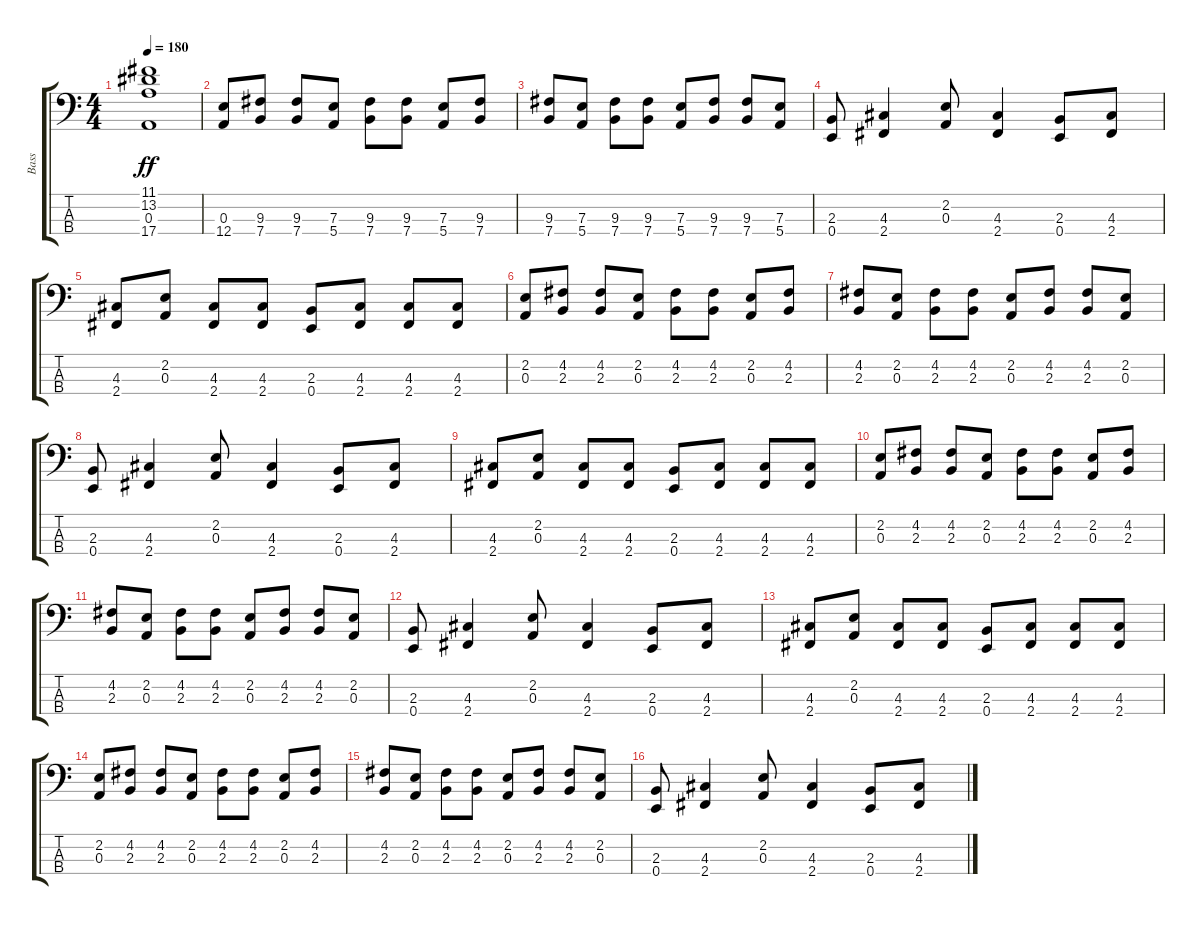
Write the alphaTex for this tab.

\track ("Bass" "Bass") {instrument electricbasspick}
\staff {score tabs}
\tuning (G2 D2 A1 E1) {hide}
\ts (4 4)
\tempo 180
\clef f4
\ks c
(11.1 13.2 0.3 17.4).1{dy ff} |
(0.3 12.4).8 (9.3 7.4).8 (9.3 7.4).8 (7.3 5.4).8 (9.3 7.4).8 (9.3 7.4).8 (7.3 5.4).8 (9.3 7.4).8 |
(9.3 7.4).8 (7.3 5.4).8 (9.3 7.4).8 (9.3 7.4).8 (7.3 5.4).8 (9.3 7.4).8 (9.3 7.4).8 (7.3 5.4).8 |
(2.3 0.4).8 (4.3 2.4).4 (2.2 0.3).8 (4.3 2.4).4 (2.3 0.4).8 (4.3 2.4).8 |
(4.3 2.4).8 (2.2 0.3).8 (4.3 2.4).8 (4.3 2.4).8 (2.3 0.4).8 (4.3 2.4).8 (4.3 2.4).8 (4.3 2.4).8 |
(2.2 0.3).8 (4.2 2.3).8 (4.2 2.3).8 (2.2 0.3).8 (4.2 2.3).8 (4.2 2.3).8 (2.2 0.3).8 (4.2 2.3).8 |
(4.2 2.3).8 (2.2 0.3).8 (4.2 2.3).8 (4.2 2.3).8 (2.2 0.3).8 (4.2 2.3).8 (4.2 2.3).8 (2.2 0.3).8 |
(2.3 0.4).8 (4.3 2.4).4 (2.2 0.3).8 (4.3 2.4).4 (2.3 0.4).8 (4.3 2.4).8 |
(4.3 2.4).8 (2.2 0.3).8 (4.3 2.4).8 (4.3 2.4).8 (2.3 0.4).8 (4.3 2.4).8 (4.3 2.4).8 (4.3 2.4).8 |
(2.2 0.3).8 (4.2 2.3).8 (4.2 2.3).8 (2.2 0.3).8 (4.2 2.3).8 (4.2 2.3).8 (2.2 0.3).8 (4.2 2.3).8 |
(4.2 2.3).8 (2.2 0.3).8 (4.2 2.3).8 (4.2 2.3).8 (2.2 0.3).8 (4.2 2.3).8 (4.2 2.3).8 (2.2 0.3).8 |
(2.3 0.4).8 (4.3 2.4).4 (2.2 0.3).8 (4.3 2.4).4 (2.3 0.4).8 (4.3 2.4).8 |
(4.3 2.4).8 (2.2 0.3).8 (4.3 2.4).8 (4.3 2.4).8 (2.3 0.4).8 (4.3 2.4).8 (4.3 2.4).8 (4.3 2.4).8 |
(2.2 0.3).8 (4.2 2.3).8 (4.2 2.3).8 (2.2 0.3).8 (4.2 2.3).8 (4.2 2.3).8 (2.2 0.3).8 (4.2 2.3).8 |
(4.2 2.3).8 (2.2 0.3).8 (4.2 2.3).8 (4.2 2.3).8 (2.2 0.3).8 (4.2 2.3).8 (4.2 2.3).8 (2.2 0.3).8 |
(2.3 0.4).8 (4.3 2.4).4 (2.2 0.3).8 (4.3 2.4).4 (2.3 0.4).8 (4.3 2.4).8
